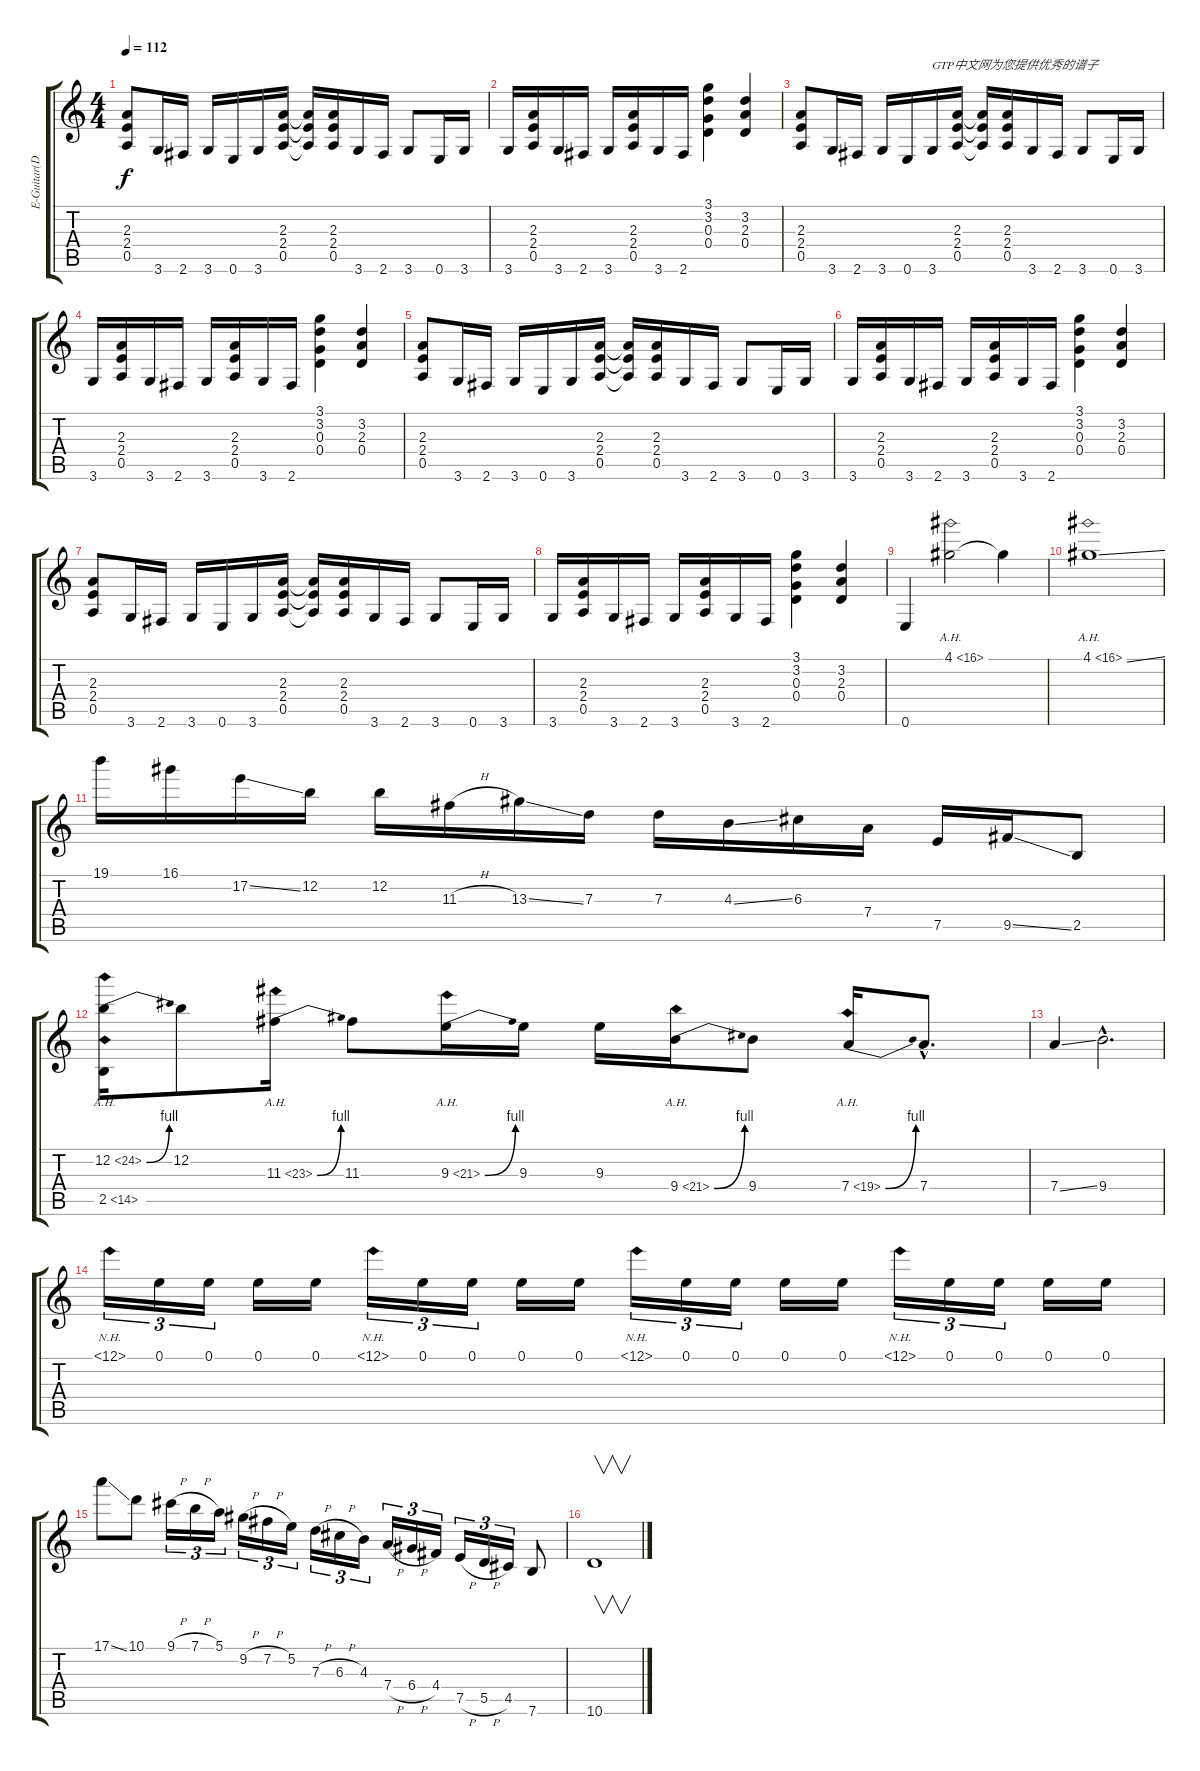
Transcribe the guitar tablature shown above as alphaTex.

\track ("E-Guitar(Distortion)" "E-Guitar(D") {instrument distortionguitar}
\staff {score tabs}
\tuning (E4 B3 G3 D3 A2 E2) {hide}
\ts (4 4)
\tempo 112
\clef g2
\ks c
(2.3 2.4 0.5).8{dy f instrument distortionguitar} 3.6.16 2.6.16 3.6.16 0.6.16 3.6.16 (2.3 2.4 0.5).16 (2.3{t} 2.4{t} 0.5{t}).16 (2.3 2.4 0.5).16 3.6.16 2.6.16 3.6.8 0.6.16 3.6.16 |
3.6.16 (2.3 2.4 0.5).16 3.6.16 2.6.16 3.6.16 (2.3 2.4 0.5).16 3.6.16 2.6.16 (3.1 3.2 0.3 0.4).4 (3.2 2.3 0.4).4 |
(2.3 2.4 0.5).8 3.6.16 2.6.16 3.6.16 0.6.16 3.6.16{txt "GTP中文网为您提供优秀的谱子"} (2.3 2.4 0.5).16 (2.3{t} 2.4{t} 0.5{t}).16 (2.3 2.4 0.5).16 3.6.16 2.6.16 3.6.8 0.6.16 3.6.16 |
3.6.16 (2.3 2.4 0.5).16 3.6.16 2.6.16 3.6.16 (2.3 2.4 0.5).16 3.6.16 2.6.16 (3.1 3.2 0.3 0.4).4 (3.2 2.3 0.4).4 |
(2.3 2.4 0.5).8 3.6.16 2.6.16 3.6.16 0.6.16 3.6.16 (2.3 2.4 0.5).16 (2.3{t} 2.4{t} 0.5{t}).16 (2.3 2.4 0.5).16 3.6.16 2.6.16 3.6.8 0.6.16 3.6.16 |
3.6.16 (2.3 2.4 0.5).16 3.6.16 2.6.16 3.6.16 (2.3 2.4 0.5).16 3.6.16 2.6.16 (3.1 3.2 0.3 0.4).4 (3.2 2.3 0.4).4 |
(2.3 2.4 0.5).8 3.6.16 2.6.16 3.6.16 0.6.16 3.6.16 (2.3 2.4 0.5).16 (2.3{t} 2.4{t} 0.5{t}).16 (2.3 2.4 0.5).16 3.6.16 2.6.16 3.6.8 0.6.16 3.6.16 |
3.6.16 (2.3 2.4 0.5).16 3.6.16 2.6.16 3.6.16 (2.3 2.4 0.5).16 3.6.16 2.6.16 (3.1 3.2 0.3 0.4).4 (3.2 2.3 0.4).4 |
0.6.4 4.1{ah 12}.2 4.1{t}.4 |
4.1{ah 12 ss}.1 |
19.1.16 16.1.16 17.2{ss}.16 12.2.16 12.2.16 11.3{h}.16 13.3{ss}.16 7.3.16 7.3.16 4.3{ss}.16 6.3.16 7.4.16 7.5.16 9.5{ss}.16 2.5.8 |
(12.2{be (bend 0 0 60 4) ah 12} 2.5{ah 12}).16 12.2.8 11.3{be (bend 0 0 60 4) ah 12}.16 11.3.8 9.3{be (bend 0 0 60 4) ah 12}.16 9.3.16 9.3.16 9.4{be (bend 0 0 60 4) ah 12}.16 9.4.8 7.4{be (bend 0 0 60 4) ah 12}.16 7.4{hac}.8{d} |
7.4{ss}.4 9.4{hac}.2{d} |
12.1{nh}.16{tu (3 2)} 0.1.16{tu (3 2)} 0.1.16{tu (3 2)} 0.1.16 0.1.16 12.1{nh}.16{tu (3 2)} 0.1.16{tu (3 2)} 0.1.16{tu (3 2)} 0.1.16 0.1.16 12.1{nh}.16{tu (3 2)} 0.1.16{tu (3 2)} 0.1.16{tu (3 2)} 0.1.16 0.1.16 12.1{nh}.16{tu (3 2)} 0.1.16{tu (3 2)} 0.1.16{tu (3 2)} 0.1.16 0.1.16 |
17.1{ss}.8 10.1.8 9.1{h}.16{tu (3 2)} 7.1{h}.16{tu (3 2)} 5.1.16{tu (3 2)} 9.2{h}.16{tu (3 2)} 7.2{h}.16{tu (3 2)} 5.2.16{tu (3 2)} 7.3{h}.16{tu (3 2)} 6.3{h}.16{tu (3 2)} 4.3.16{tu (3 2)} 7.4{h}.16{tu (3 2)} 6.4{h}.16{tu (3 2)} 4.4.16{tu (3 2)} 7.5{h}.16{tu (3 2)} 5.5{h}.16{tu (3 2)} 4.5.16{tu (3 2)} 7.6.8 |
10.6.1{v}
